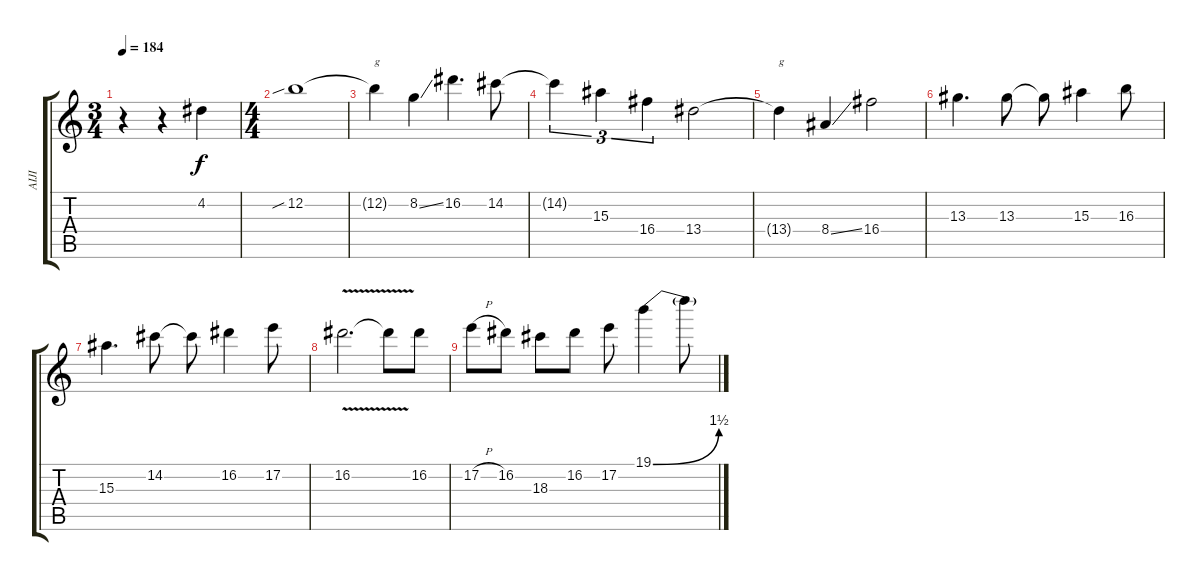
\track ("AIJI" "AIJI") {instrument distortionguitar}
\staff {score tabs}
\tuning (E4 B3 G3 D3 A2 E2) {hide}
\ts (3 4)
\tempo 184
\clef g2
\ks c
r.4{dy f} r.4 4.2.4{volume 16} |
\ts (4 4)
12.2{sib}.1 |
12.2{t}.4{txt "g"} 8.2{ss}.4 16.2.4{d} 14.2.8 |
14.2{t}.4{tu (3 2)} 15.3.4{tu (3 2)} 16.4.4{tu (3 2)} 13.4.2 |
13.4{t}.4{txt "g"} 8.4{ss}.4 16.4.2 |
13.3.4{d} 13.3.8 13.3{t}.8 15.3.4 16.3.8 |
15.3.4{d} 14.2.8 14.2{t}.8 16.2.4 17.2.8 |
16.2{v}.2{d} 16.2{t}.8 16.2.8 |
17.2{h}.8 16.2.8 18.3.8 16.2.8 17.2.8 19.1{be (bend 0 0 60 6)}.4 19.1{t}.8
